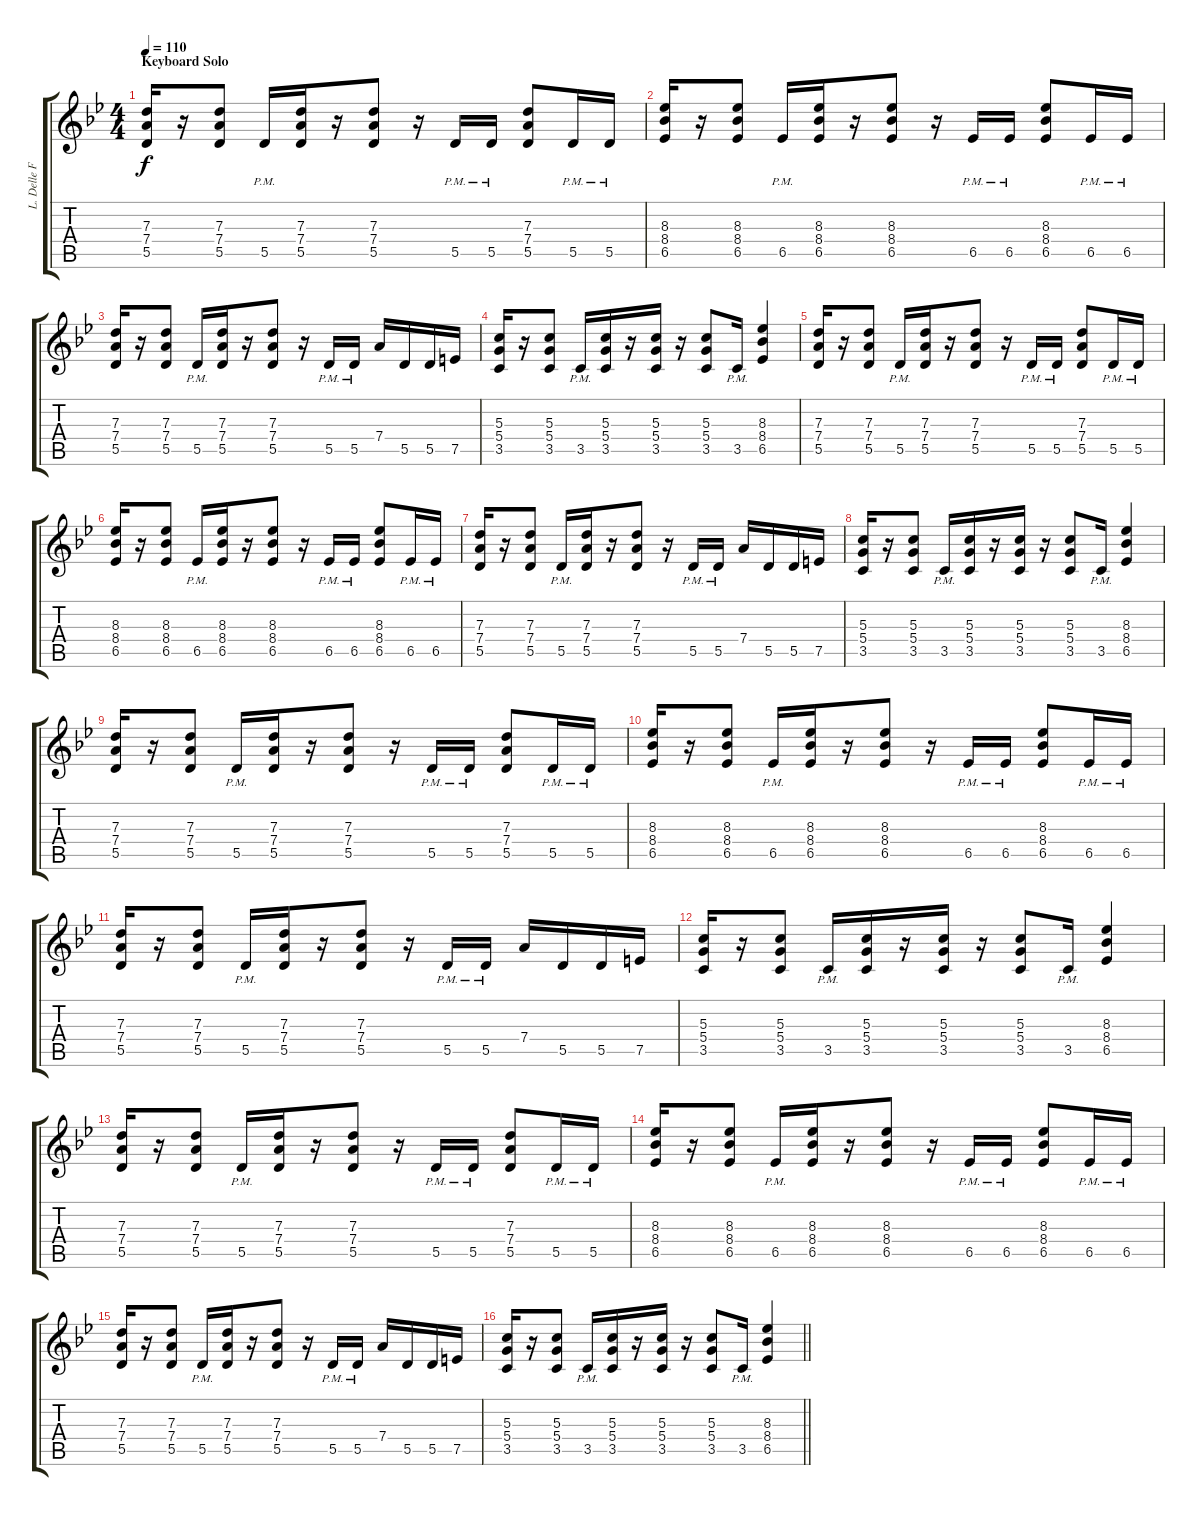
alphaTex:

\track ("L. Delle Fave (Dist. Guitar L)" "L. Delle F") {instrument overdrivenguitar}
\staff {score tabs}
\tuning (E4 B3 G3 D3 A2 E2) {hide}
\ts (4 4)
\section ("" "Keyboard Solo")
\tempo 110
\clef g2
\ks gminor
(7.3 7.4 5.5).16{dy f} r.16 (7.3 7.4 5.5).8 5.5{pm}.16 (7.3 7.4 5.5).16 r.16 (7.3 7.4 5.5).8 r.16 5.5{pm}.16 5.5{pm}.16 (7.3 7.4 5.5).8 5.5{pm}.16 5.5{pm}.16 |
(8.3 8.4 6.5).16 r.16 (8.3 8.4 6.5).8 6.5{pm}.16 (8.3 8.4 6.5).16 r.16 (8.3 8.4 6.5).8 r.16 6.5{pm}.16 6.5{pm}.16 (8.3 8.4 6.5).8 6.5{pm}.16 6.5{pm}.16 |
(7.3 7.4 5.5).16 r.16 (7.3 7.4 5.5).8 5.5{pm}.16 (7.3 7.4 5.5).16 r.16 (7.3 7.4 5.5).8 r.16 5.5{pm}.16 5.5{pm}.16 7.4.16 5.5.16 5.5.16 7.5.16 |
(5.3 5.4 3.5).16 r.16 (5.3 5.4 3.5).8 3.5{pm}.16 (5.3 5.4 3.5).16 r.16 (5.3 5.4 3.5).16 r.16 (5.3 5.4 3.5).8 3.5{pm}.16 (8.3 8.4 6.5).4 |
(7.3 7.4 5.5).16 r.16 (7.3 7.4 5.5).8 5.5{pm}.16 (7.3 7.4 5.5).16 r.16 (7.3 7.4 5.5).8 r.16 5.5{pm}.16 5.5{pm}.16 (7.3 7.4 5.5).8 5.5{pm}.16 5.5{pm}.16 |
(8.3 8.4 6.5).16 r.16 (8.3 8.4 6.5).8 6.5{pm}.16 (8.3 8.4 6.5).16 r.16 (8.3 8.4 6.5).8 r.16 6.5{pm}.16 6.5{pm}.16 (8.3 8.4 6.5).8 6.5{pm}.16 6.5{pm}.16 |
(7.3 7.4 5.5).16 r.16 (7.3 7.4 5.5).8 5.5{pm}.16 (7.3 7.4 5.5).16 r.16 (7.3 7.4 5.5).8 r.16 5.5{pm}.16 5.5{pm}.16 7.4.16 5.5.16 5.5.16 7.5.16 |
(5.3 5.4 3.5).16 r.16 (5.3 5.4 3.5).8 3.5{pm}.16 (5.3 5.4 3.5).16 r.16 (5.3 5.4 3.5).16 r.16 (5.3 5.4 3.5).8 3.5{pm}.16 (8.3 8.4 6.5).4 |
(7.3 7.4 5.5).16 r.16 (7.3 7.4 5.5).8 5.5{pm}.16 (7.3 7.4 5.5).16 r.16 (7.3 7.4 5.5).8 r.16 5.5{pm}.16 5.5{pm}.16 (7.3 7.4 5.5).8 5.5{pm}.16 5.5{pm}.16 |
(8.3 8.4 6.5).16 r.16 (8.3 8.4 6.5).8 6.5{pm}.16 (8.3 8.4 6.5).16 r.16 (8.3 8.4 6.5).8 r.16 6.5{pm}.16 6.5{pm}.16 (8.3 8.4 6.5).8 6.5{pm}.16 6.5{pm}.16 |
(7.3 7.4 5.5).16 r.16 (7.3 7.4 5.5).8 5.5{pm}.16 (7.3 7.4 5.5).16 r.16 (7.3 7.4 5.5).8 r.16 5.5{pm}.16 5.5{pm}.16 7.4.16 5.5.16 5.5.16 7.5.16 |
(5.3 5.4 3.5).16 r.16 (5.3 5.4 3.5).8 3.5{pm}.16 (5.3 5.4 3.5).16 r.16 (5.3 5.4 3.5).16 r.16 (5.3 5.4 3.5).8 3.5{pm}.16 (8.3 8.4 6.5).4 |
(7.3 7.4 5.5).16 r.16 (7.3 7.4 5.5).8 5.5{pm}.16 (7.3 7.4 5.5).16 r.16 (7.3 7.4 5.5).8 r.16 5.5{pm}.16 5.5{pm}.16 (7.3 7.4 5.5).8 5.5{pm}.16 5.5{pm}.16 |
(8.3 8.4 6.5).16 r.16 (8.3 8.4 6.5).8 6.5{pm}.16 (8.3 8.4 6.5).16 r.16 (8.3 8.4 6.5).8 r.16 6.5{pm}.16 6.5{pm}.16 (8.3 8.4 6.5).8 6.5{pm}.16 6.5{pm}.16 |
(7.3 7.4 5.5).16 r.16 (7.3 7.4 5.5).8 5.5{pm}.16 (7.3 7.4 5.5).16 r.16 (7.3 7.4 5.5).8 r.16 5.5{pm}.16 5.5{pm}.16 7.4.16 5.5.16 5.5.16 7.5.16 |
\barLineRight lightlight
(5.3 5.4 3.5).16 r.16 (5.3 5.4 3.5).8 3.5{pm}.16 (5.3 5.4 3.5).16 r.16 (5.3 5.4 3.5).16 r.16 (5.3 5.4 3.5).8 3.5{pm}.16 (8.3 8.4 6.5).4
